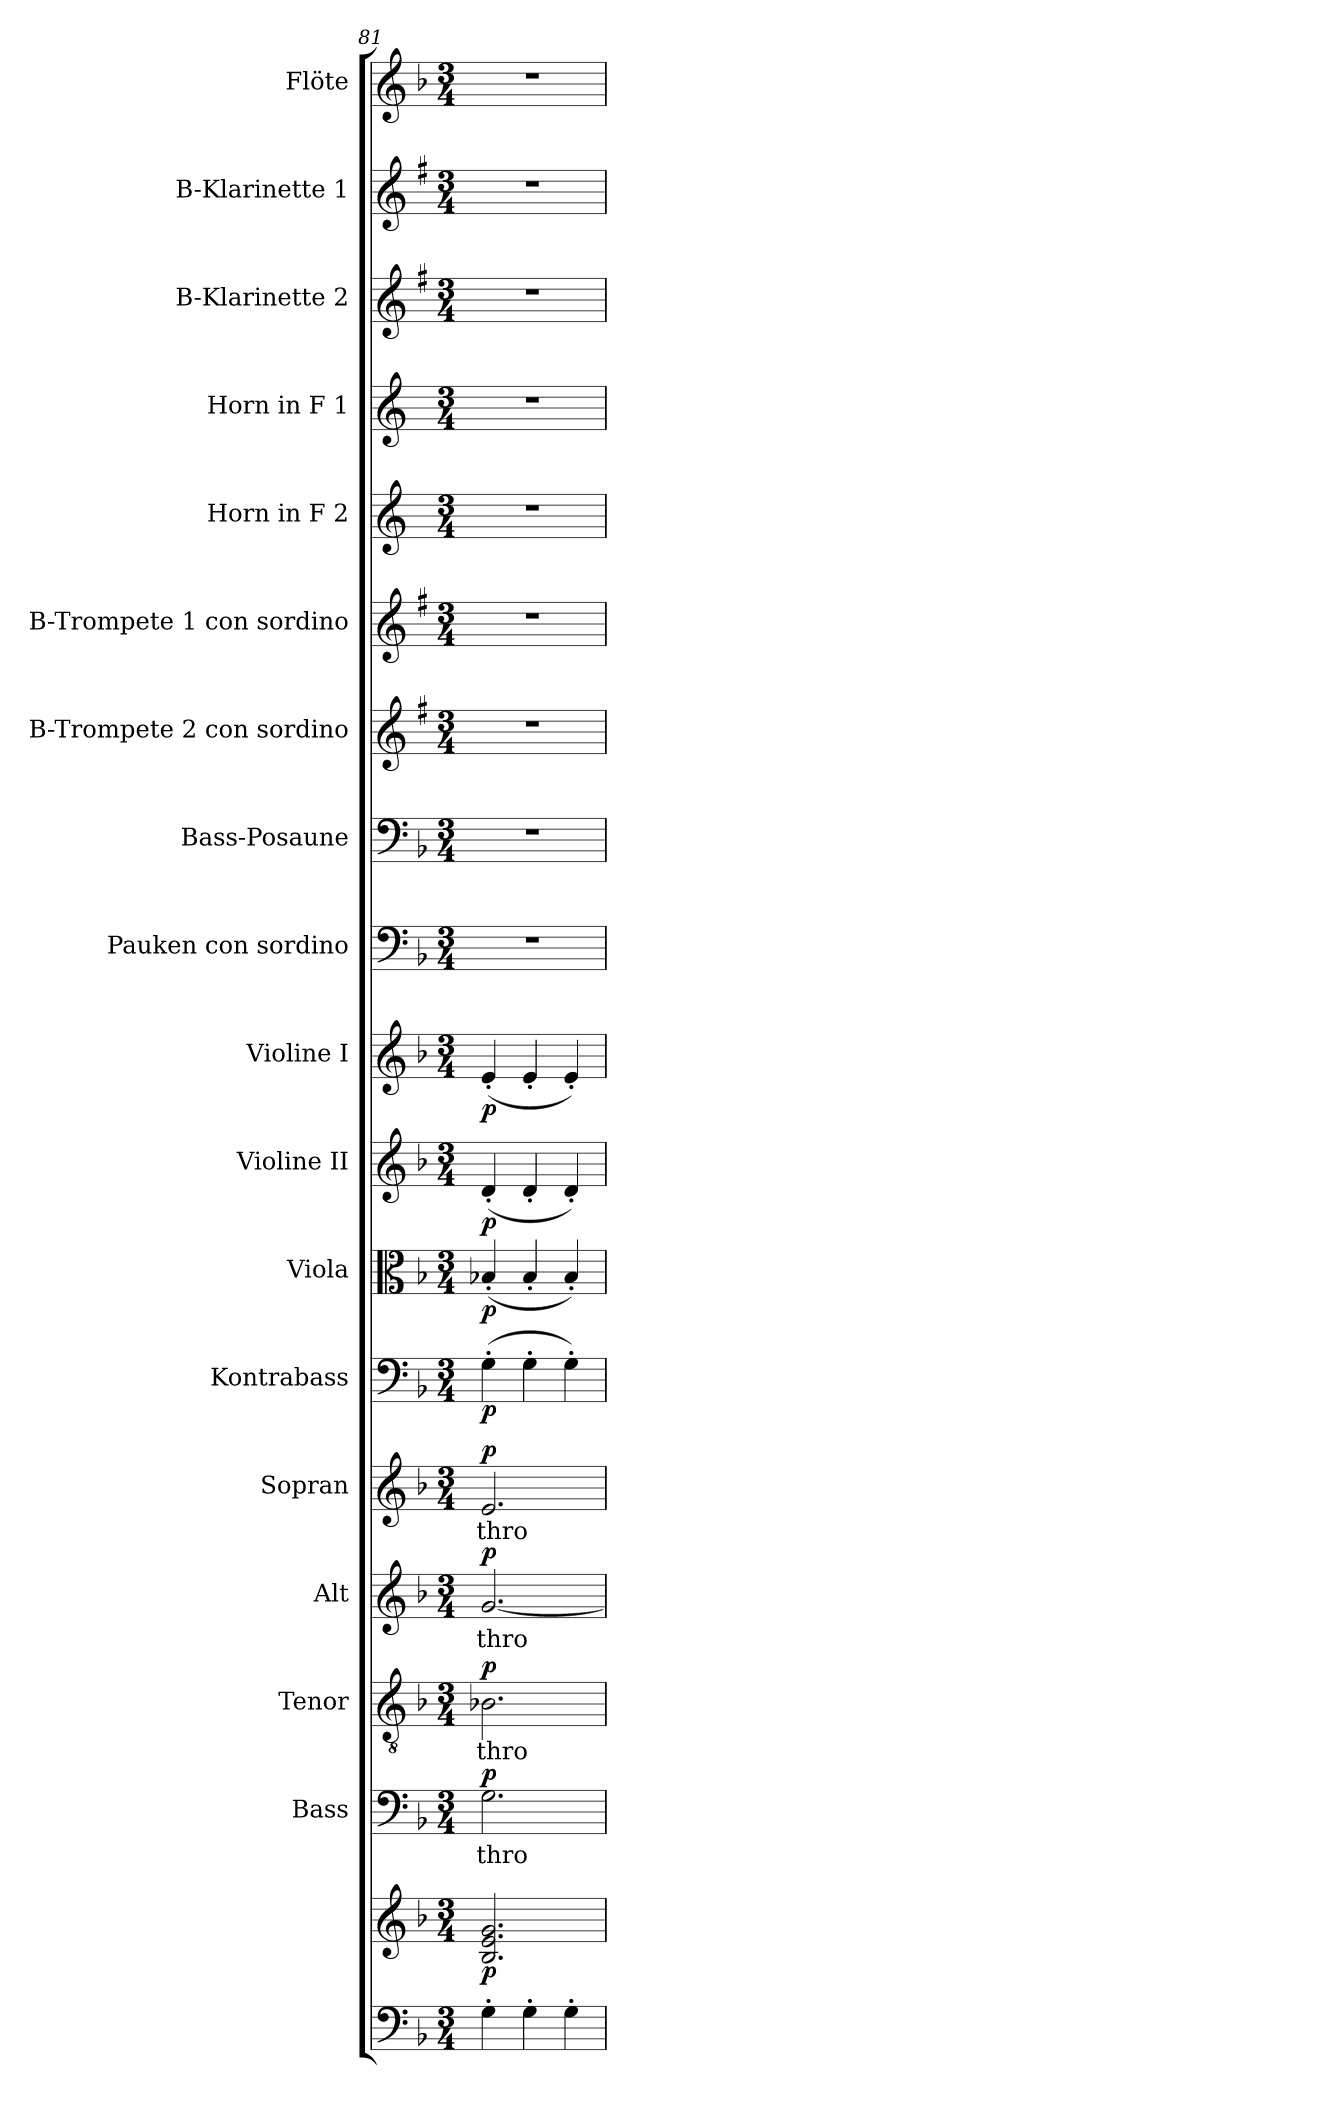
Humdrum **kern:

**kern	**kern	**dynam	**kern	**text	**dynam	**kern	**text	**dynam	**kern	**text	**dynam	**kern	**text	**dynam	**kern	**dynam	**kern	**dynam	**kern	**dynam	**kern	**dynam	**kern	**kern	**kern	**kern	**kern	**kern	**kern	**kern	**kern
*part18	*part18	*part18	*part17	*part17	*part17	*part16	*part16	*part16	*part15	*part15	*part15	*part14	*part14	*part14	*part13	*part13	*part12	*part12	*part11	*part11	*part10	*part10	*part9	*part8	*part7	*part6	*part5	*part4	*part3	*part2	*part1
*staff19	*staff18	*staff18/19	*staff17	*staff17	*staff17	*staff16	*staff16	*staff16	*staff15	*staff15	*staff15	*staff14	*staff14	*staff14	*staff13	*staff13	*staff12	*staff12	*staff11	*staff11	*staff10	*staff10	*staff9	*staff8	*staff7	*staff6	*staff5	*staff4	*staff3	*staff2	*staff1
*	*	*	*I"Bass	*	*	*I"Tenor	*	*	*I"Alt	*	*	*I"Sopran	*	*	*I"Kontrabass	*	*I"Viola	*	*I"Violine II	*	*I"Violine I	*	*I"Pauken con sordino	*I"Bass-Posaune	*I"B-Trompete 2 con sordino	*I"B-Trompete 1 con sordino	*I"Horn in F 2	*I"Horn in F 1	*I"B-Klarinette 2	*I"B-Klarinette 1	*I"Flöte
*	*	*	*I'B.	*	*	*I'T.	*	*	*I'A.	*	*	*I'S.	*	*	*I'Kb.	*	*I'Vla.	*	*I'Vl. II	*	*I'Vl. I	*	*I'Pk.	*I'B. Pos.	*I'B Trp. 2	*I'B Trp. 1	*	*	*I'B Kl. 2	*I'B Kl. 1	*I'Fl.
*clefF4	*clefG2	*	*clefF4	*	*	*clefGv2	*	*	*clefG2	*	*	*clefG2	*	*	*clefF4	*	*clefC3	*	*clefG2	*	*clefG2	*	*clefF4	*clefF4	*clefG2	*clefG2	*clefG2	*clefG2	*clefG2	*clefG2	*clefG2
*	*	*	*	*	*	*	*	*	*	*	*	*	*	*	*ITrd7c12	*	*	*	*	*	*	*	*	*	*ITrd1c2	*ITrd1c2	*ITrd4c7	*ITrd4c7	*ITrd1c2	*ITrd1c2	*
*k[b-]	*k[b-]	*	*k[b-]	*	*	*k[b-]	*	*	*k[b-]	*	*	*k[b-]	*	*	*k[b-]	*	*k[b-]	*	*k[b-]	*	*k[b-]	*	*k[b-]	*k[b-]	*k[b-]	*k[b-]	*k[b-]	*k[b-]	*k[b-]	*k[b-]	*k[b-]
*F:	*F:	*	*F:	*	*	*F:	*	*	*F:	*	*	*F:	*	*	*F:	*	*F:	*	*F:	*	*F:	*	*F:	*F:	*F:	*F:	*F:	*F:	*F:	*F:	*F:
*M3/4	*M3/4	*	*M3/4	*	*	*M3/4	*	*	*M3/4	*	*	*M3/4	*	*	*M3/4	*	*M3/4	*	*M3/4	*	*M3/4	*	*M3/4	*M3/4	*M3/4	*M3/4	*M3/4	*M3/4	*M3/4	*M3/4	*M3/4
=81	=81	=81	=81	=81	=81	=81	=81	=81	=81	=81	=81	=81	=81	=81	=81	=81	=81	=81	=81	=81	=81	=81	=81	=81	=81	=81	=81	=81	=81	=81	=81
!	!	!LO:DY:b	!	!LO:LY:b	!LO:DY:a	!	!LO:LY:b	!LO:DY:a	!	!LO:LY:b	!LO:DY:a	!	!LO:LY:b	!LO:DY:a	!	!LO:DY:b	!	!LO:DY:b	!	!LO:DY:b	!	!LO:DY:b	!	!	!	!	!	!	!	!	!
4G'>\	2.B-/ 2.e/ 2.g/	p	2.G\	thro-	p	2.B-X\	thro-	p	[2.g/	thro-	p	2.e/	thro-	p	(>4GG'>\	p	(<4B-X'</	p	(<4d'</	p	(<4e'</	p	2.r	2.r	2.r	2.r	2.r	2.r	2.r	2.r	2.r
4G'>\	.	.	.	.	.	.	.	.	.	.	.	.	.	.	4GG'>\	.	4B-'</	.	4d'</	.	4e'</	.	.	.	.	.	.	.	.	.	.
4G'>\	.	.	.	.	.	.	.	.	.	.	.	.	.	.	4GG'>\)	.	4B-'</)	.	4d'</)	.	4e'</)	.	.	.	.	.	.	.	.	.	.
=	=	=	=	=	=	=	=	=	=	=	=	=	=	=	=	=	=	=	=	=	=	=	=	=	=	=	=	=	=	=	=
*-	*-	*-	*-	*-	*-	*-	*-	*-	*-	*-	*-	*-	*-	*-	*-	*-	*-	*-	*-	*-	*-	*-	*-	*-	*-	*-	*-	*-	*-	*-	*-
